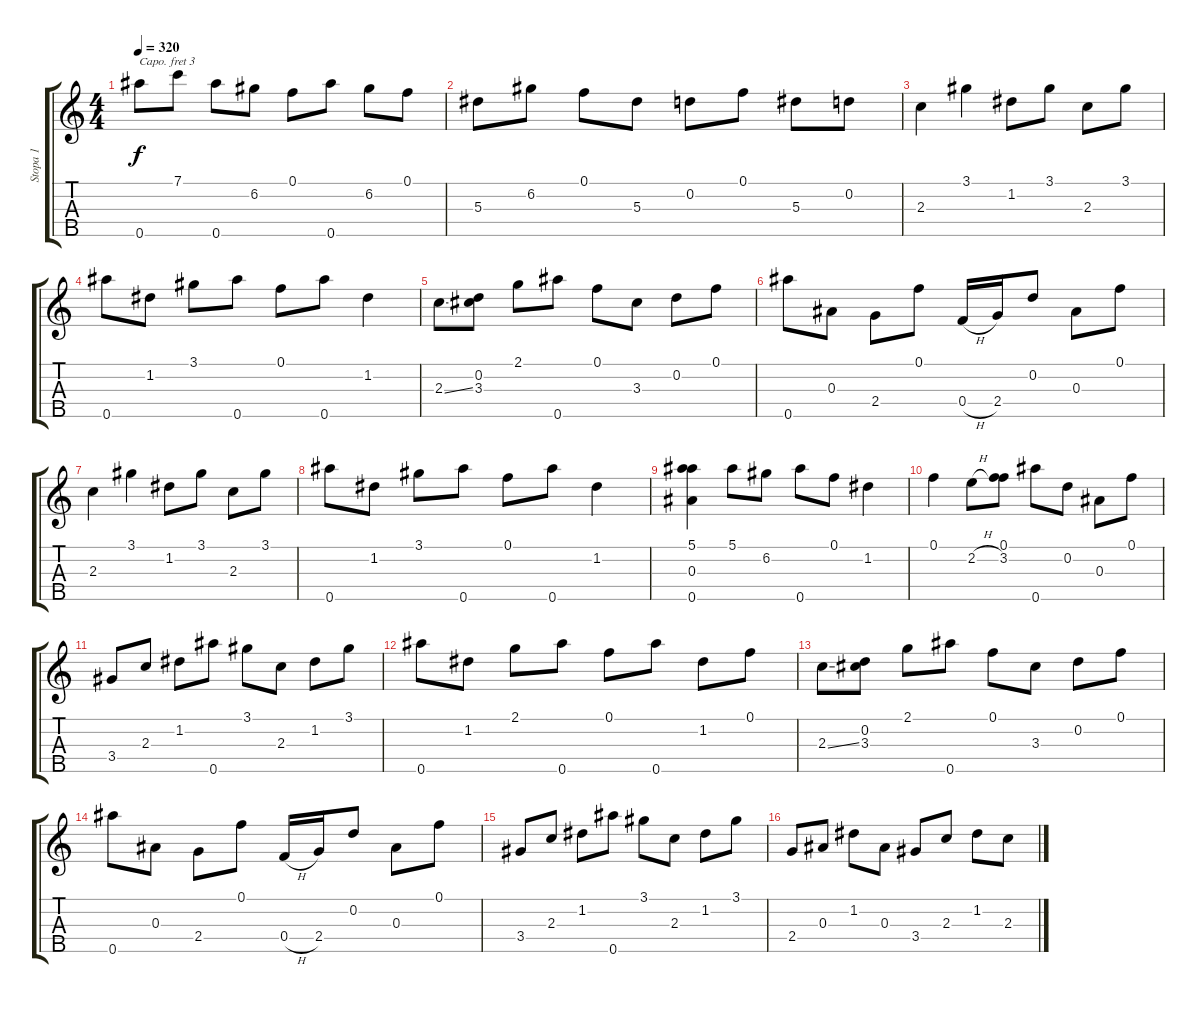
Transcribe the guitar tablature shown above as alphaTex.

\track ("Stopa 1" "Stopa 1") {instrument banjo}
\staff {score tabs}
\capo 3
\tuning (D4 B3 G3 D3 G4) {hide}
\displaytranspose 12
\ts (4 4)
\tempo 320
\clef g2
\ks c
0.5.8{dy f} 7.1.8 0.5.8 6.2.8 0.1.8 0.5.8 6.2.8 0.1.8 |
5.3.8 6.2.8 0.1.8 5.3.8 0.2.8 0.1.8 5.3.8 0.2.8 |
2.3.4 3.1.4 1.2.8 3.1.8 2.3.8 3.1.8 |
0.5.8 1.2.8 3.1.8 0.5.8 0.1.8 0.5.8 1.2.4 |
2.3{ss}.8 (0.2 3.3).8 2.1.8 0.5.8 0.1.8 3.3.8 0.2.8 0.1.8 |
0.5.8 0.3.8 2.4.8 0.1.8 0.4{h}.16 2.4.16 0.2.8 0.3.8 0.1.8 |
2.3.4 3.1.4 1.2.8 3.1.8 2.3.8 3.1.8 |
0.5.8 1.2.8 3.1.8 0.5.8 0.1.8 0.5.8 1.2.4 |
(5.1 0.3 0.5).4 5.1.8 6.2.8 0.5.8 0.1.8 1.2.4 |
0.1.4 2.2{h}.8 (0.1 3.2).8 0.5.8 0.2.8 0.3.8 0.1.8 |
3.4.8 2.3.8 1.2.8 0.5.8 3.1.8 2.3.8 1.2.8 3.1.8 |
0.5.8 1.2.8 2.1.8 0.5.8 0.1.8 0.5.8 1.2.8 0.1.8 |
2.3{ss}.8 (0.2 3.3).8 2.1.8 0.5.8 0.1.8 3.3.8 0.2.8 0.1.8 |
0.5.8 0.3.8 2.4.8 0.1.8 0.4{h}.16 2.4.16 0.2.8 0.3.8 0.1.8 |
3.4.8 2.3.8 1.2.8 0.5.8 3.1.8 2.3.8 1.2.8 3.1.8 |
2.4.8 0.3.8 1.2.8 0.3.8 3.4.8 2.3.8 1.2.8 2.3.8
